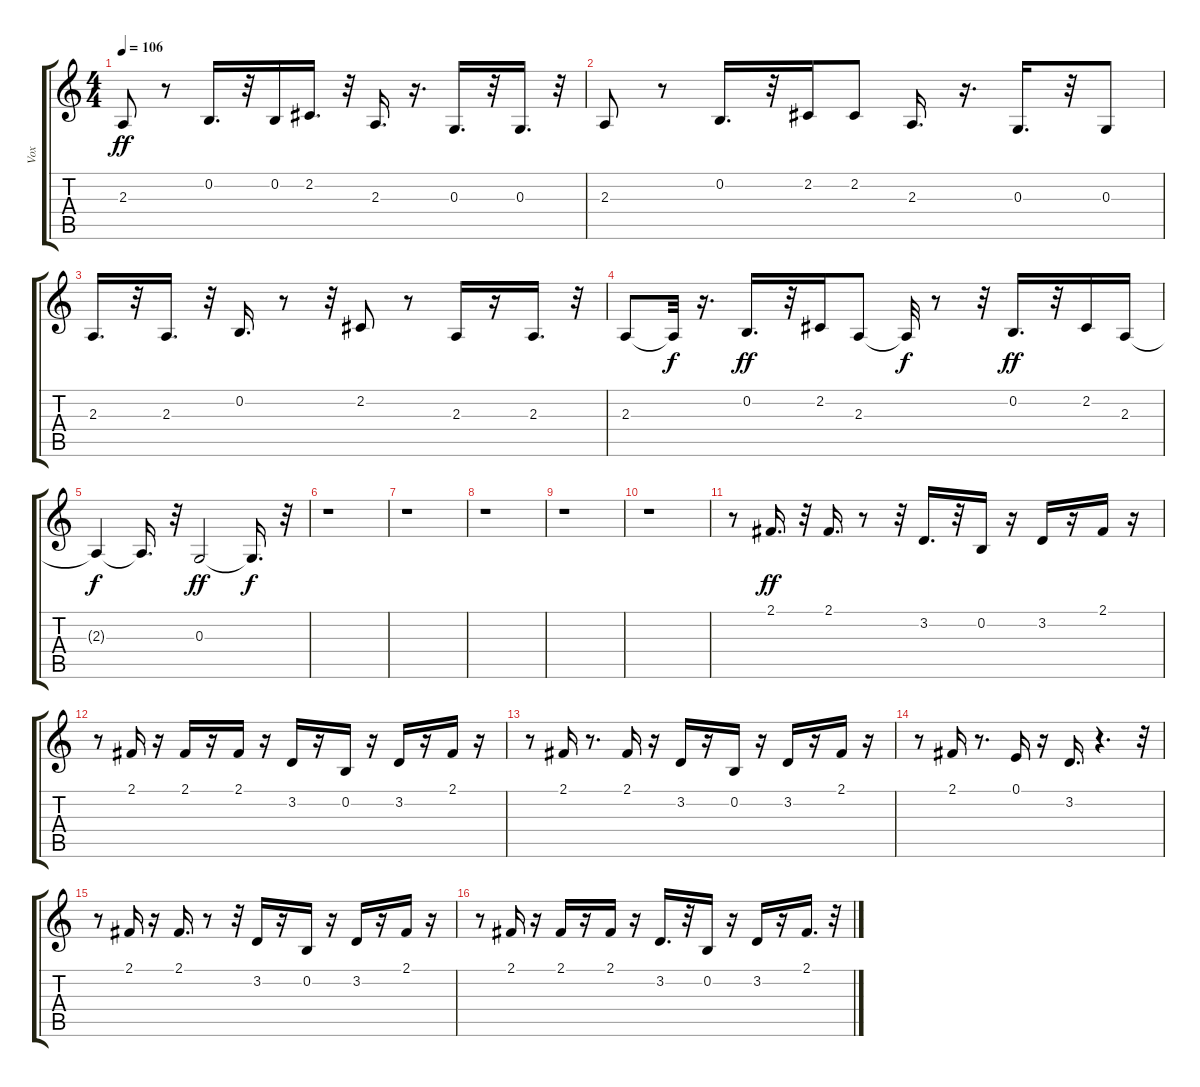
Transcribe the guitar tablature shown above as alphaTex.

\track ("Vox" "Vox") {instrument englishhorn}
\staff {score tabs}
\tuning (E4 B3 G3 D3 A2 E2) {hide}
\ts (4 4)
\tempo 106
\clef g2
\ks c
2.3.8{dy ff} r.8 0.2.16{d} r.32 0.2.16 2.2.16{d} r.32 2.3.16{d} r.16{d} 0.3.16{d} r.32 0.3.16{d} r.32 |
2.3.8 r.8 0.2.16{d} r.32 2.2.16 2.2.8 2.3.16{d} r.16{d} 0.3.16{d} r.32 0.3.8 |
2.3.16{d} r.32 2.3.16{d} r.32 0.2.16{d} r.8 r.32 2.2.8 r.8 2.3.16 r.16 2.3.16{d} r.32 |
2.3.8 2.3{t}.32{dy f} r.16{d} 0.2.16{d dy ff} r.32 2.2.16 2.3.8 2.3{t}.32{dy f} r.8 r.32 0.2.16{d dy ff} r.32 2.2.16 2.3.16 |
2.3{t}.4{dy f} 2.3{t}.16{d} r.32 0.3.2{dy ff} 0.3{t}.16{d dy f} r.32 |
r.1 |
r.1 |
r.1 |
r.1 |
r.1 |
r.8 2.1.16{d dy ff} r.32 2.1.16{d} r.8 r.32 3.2.16{d} r.32 0.2.16 r.16 3.2.16 r.16 2.1.16 r.16 |
r.8 2.1.16 r.16 2.1.16 r.16 2.1.16 r.16 3.2.16 r.16 0.2.16 r.16 3.2.16 r.16 2.1.16 r.16 |
r.8 2.1.16 r.8{d} 2.1.16 r.16 3.2.16 r.16 0.2.16 r.16 3.2.16 r.16 2.1.16 r.16 |
r.8 2.1.16 r.8{d} 0.1.16 r.16 3.2.16{d} r.4{d} r.32 |
r.8 2.1.16 r.16 2.1.16{d} r.8 r.32 3.2.16 r.16 0.2.16 r.16 3.2.16 r.16 2.1.16 r.16 |
r.8 2.1.16 r.16 2.1.16 r.16 2.1.16 r.16 3.2.16{d} r.32 0.2.16 r.16 3.2.16 r.16 2.1.16{d} r.32
